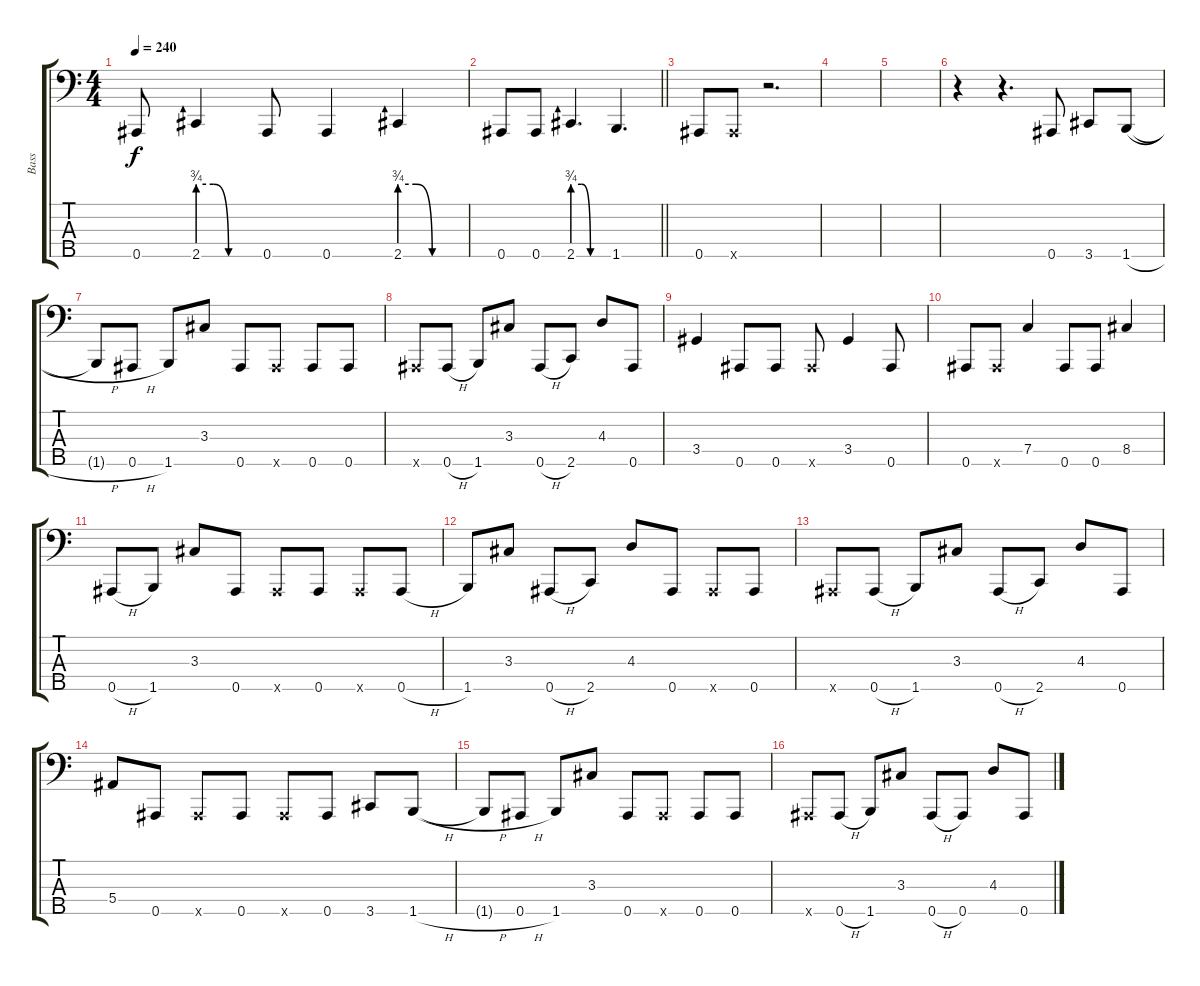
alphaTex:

\track ("Bass" "Bass") {instrument electricbasspick}
\staff {score tabs}
\tuning (Ab2 Eb2 Bb1 F1 Bb0) {hide}
\ts (4 4)
\tempo 240
\clef f4
\ks c
0.5{t}.8{dy f} 2.5{be (custom 0 3 15 3 30 0 60 0)}.4 0.5.8 0.5.4 2.5{be (custom 0 3 15 3 30 0 60 0)}.4 |
\barLineRight lightlight
0.5.8 0.5.8 2.5{be (custom 0 3 15 3 30 0 60 0)}.4{d} 1.5.4{d} |
0.5.8 0.5{x}.8 r.2{d} |
|
|
r.4 r.4{d} 0.5.8 3.5.8 1.5{h}.8 |
1.5{h t}.8 0.5{h}.8 1.5.8 3.3.8 0.5.8 0.5{x}.8 0.5.8 0.5.8 |
0.5{x}.8 0.5{h}.8 1.5.8 3.3.8 0.5{h}.8 2.5.8 4.3.8 0.5.8 |
3.4.4 0.5.8 0.5.8 0.5{x}.8 3.4.4 0.5.8 |
0.5.8 0.5{x}.8 7.4.4 0.5.8 0.5.8 8.4.4 |
0.5{h}.8 1.5.8 3.3.8 0.5.8 0.5{x}.8 0.5.8 0.5{x}.8 0.5{h}.8 |
1.5.8 3.3.8 0.5{h}.8 2.5.8 4.3.8 0.5.8 0.5{x}.8 0.5.8 |
0.5{x}.8 0.5{h}.8 1.5.8 3.3.8 0.5{h}.8 2.5.8 4.3.8 0.5.8 |
5.4.8 0.5.8 0.5{x}.8 0.5.8 0.5{x}.8 0.5.8 3.5.8 1.5{h}.8 |
1.5{h t}.8 0.5{h}.8 1.5.8 3.3.8 0.5.8 0.5{x}.8 0.5.8 0.5.8 |
0.5{x}.8 0.5{h}.8 1.5.8 3.3.8 0.5{h}.8 0.5.8 4.3.8 0.5.8
